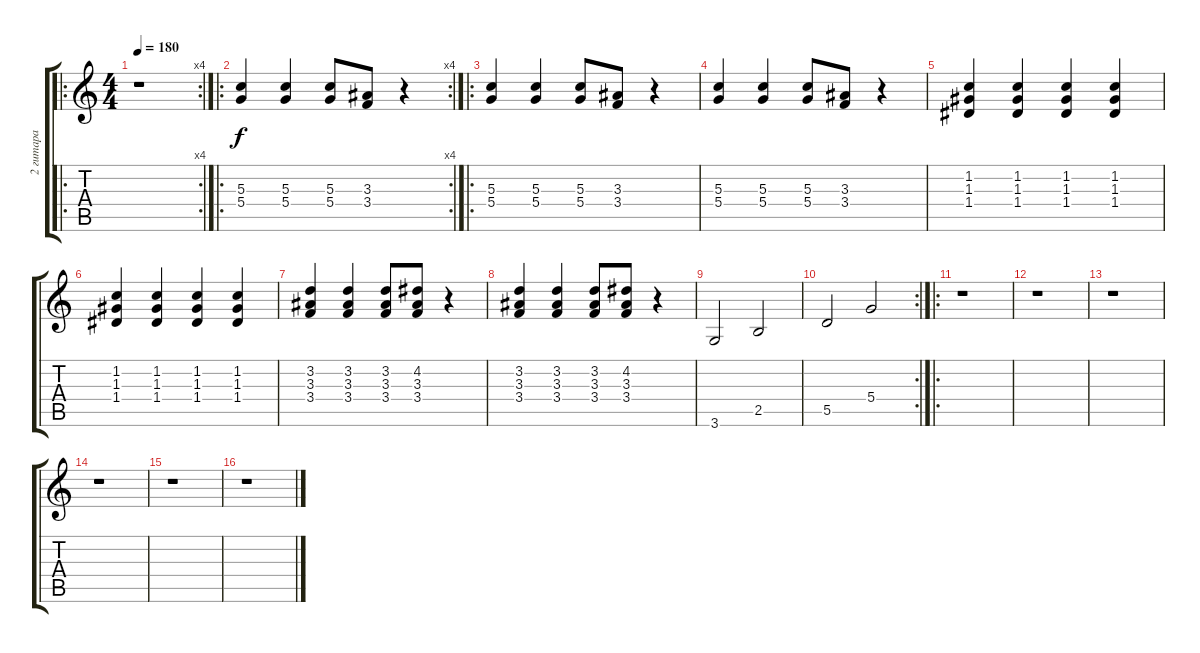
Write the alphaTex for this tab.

\track ("2 гитара" "2 гитара") {instrument distortionguitar}
\staff {score tabs}
\tuning (E4 B3 G3 D3 A2 E2) {hide}
\ro
\rc 4
\ts (4 4)
\tempo 180
\clef g2
\ks c
r.1{dy f instrument distortionguitar} |
\ro
\rc 4
(5.3 5.4).4 (5.3 5.4).4 (5.3 5.4).8 (3.3 3.4).8 r.4 |
\ro
(5.3 5.4).4 (5.3 5.4).4 (5.3 5.4).8 (3.3 3.4).8 r.4 |
(5.3 5.4).4 (5.3 5.4).4 (5.3 5.4).8 (3.3 3.4).8 r.4 |
(1.2 1.3 1.4).4 (1.2 1.3 1.4).4 (1.2 1.3 1.4).4 (1.2 1.3 1.4).4 |
(1.2 1.3 1.4).4 (1.2 1.3 1.4).4 (1.2 1.3 1.4).4 (1.2 1.3 1.4).4 |
(3.2 3.3 3.4).4 (3.2 3.3 3.4).4 (3.2 3.3 3.4).8 (4.2 3.3 3.4).8 r.4 |
(3.2 3.3 3.4).4 (3.2 3.3 3.4).4 (3.2 3.3 3.4).8 (4.2 3.3 3.4).8 r.4 |
3.6.2 2.5.2 |
\rc 2
5.5.2 5.4.2 |
\ro
r.1 |
r.1 |
r.1 |
r.1 |
r.1 |
r.1
